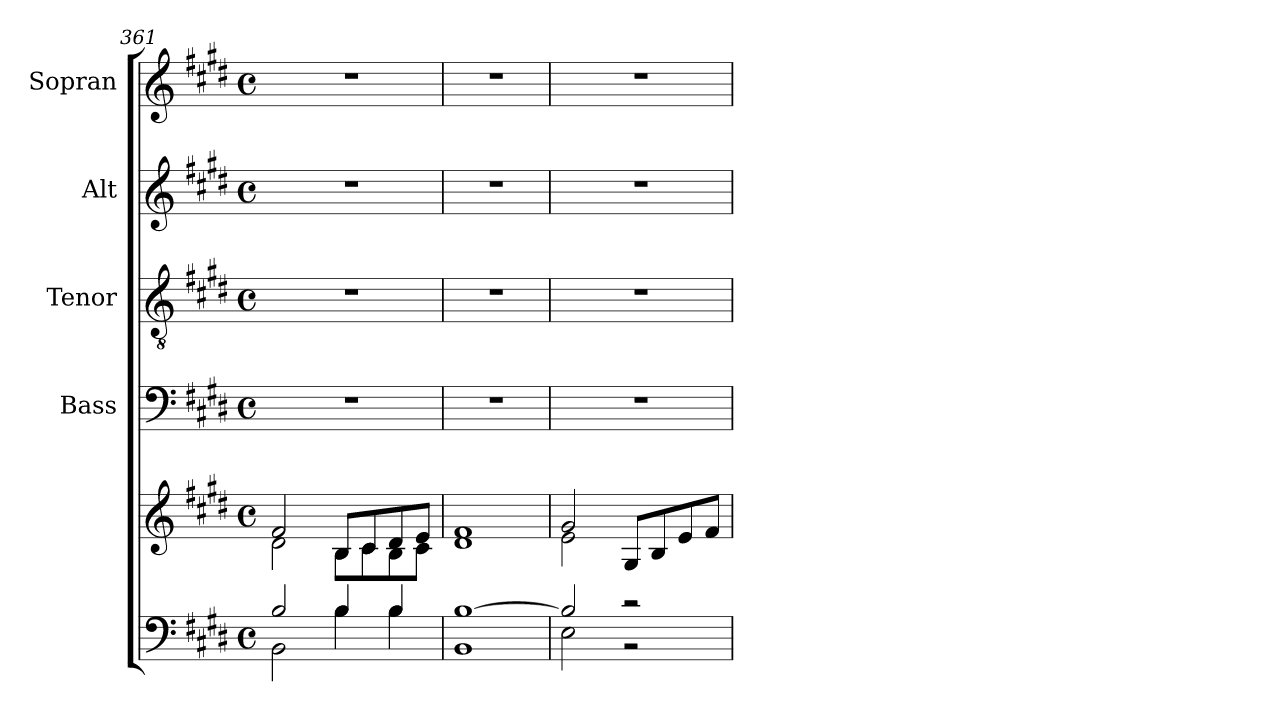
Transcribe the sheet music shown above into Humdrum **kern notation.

**kern	**kern	**kern	**kern	**kern	**kern
*part5	*part5	*part4	*part3	*part2	*part1
*staff6	*staff5	*staff4	*staff3	*staff2	*staff1
*	*	*I"Bass	*I"Tenor	*I"Alt	*I"Sopran
*	*	*I'B.	*I'T.	*I'A.	*I'S.
*clefF4	*clefG2	*clefF4	*clefGv2	*clefG2	*clefG2
*k[f#c#g#d#]	*k[f#c#g#d#]	*k[f#c#g#d#]	*k[f#c#g#d#]	*k[f#c#g#d#]	*k[f#c#g#d#]
*E:	*E:	*E:	*E:	*E:	*E:
*M4/4	*M4/4	*M4/4	*M4/4	*M4/4	*M4/4
*met(c)	*met(c)	*met(c)	*met(c)	*met(c)	*met(c)
=361	=361	=361	=361	=361	=361
*^	*^	*	*	*	*
2B/	2BB\	2f#/	2d#\	1r	1r	1r	1r
4B/	4B\	8B/L	8B\L	.	.	.	.
.	.	8c#/	8c#\	.	.	.	.
4B/	4B\	8d#/	8B\	.	.	.	.
.	.	8e/J	8c#\J	.	.	.	.
=362	=362	=362	=362	=362	=362	=362	=362
[>1B	1BB	1f#	1d#	1r	1r	1r	1r
=363	=363	=363	=363	=363	=363	=363	=363
2B/]	2E\	2g#/	2e\	1r	1r	1r	1r
2r	2r	8G#/L	2ryy	.	.	.	.
.	.	8B/	.	.	.	.	.
.	.	8e/	.	.	.	.	.
.	.	8f#/J	.	.	.	.	.
*v	*v	*	*	*	*	*	*
*	*v	*v	*	*	*	*
=	=	=	=	=	=
*-	*-	*-	*-	*-	*-
